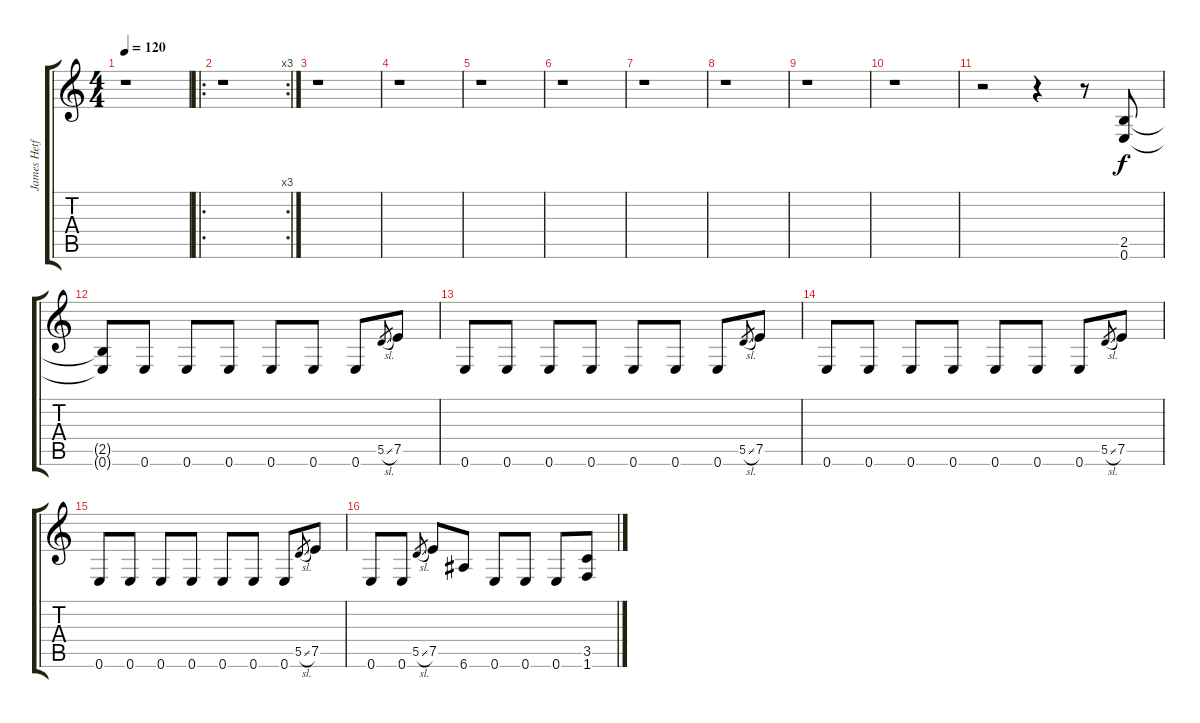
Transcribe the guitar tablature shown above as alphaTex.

\track ("James Hetfield (Rhythm)" "James Hetf") {instrument distortionguitar}
\staff {score tabs}
\tuning (E4 B3 G3 D3 A2 E2) {hide}
\ts (4 4)
\tempo 120
\clef g2
\ks c
r.1{dy f instrument distortionguitar} |
\ro
\rc 3
r.1 |
r.1 |
r.1 |
r.1 |
r.1 |
r.1 |
r.1 |
r.1 |
r.1 |
r.2 r.4 r.8 (2.5 0.6).8 |
(2.5{t} 0.6{t}).8 0.6.8 0.6.8 0.6.8 0.6.8 0.6.8 0.6.8 5.5{sl}.8{gr} 7.5.8 |
0.6.8 0.6.8 0.6.8 0.6.8 0.6.8 0.6.8 0.6.8 5.5{sl}.8{gr} 7.5.8 |
0.6.8 0.6.8 0.6.8 0.6.8 0.6.8 0.6.8 0.6.8 5.5{sl}.8{gr} 7.5.8 |
0.6.8 0.6.8 0.6.8 0.6.8 0.6.8 0.6.8 0.6.8 5.5{sl}.8{gr} 7.5.8 |
0.6.8 0.6.8 5.5{sl}.8{gr} 7.5.8 6.6.8 0.6.8 0.6.8 0.6.8 (3.5 1.6).8
